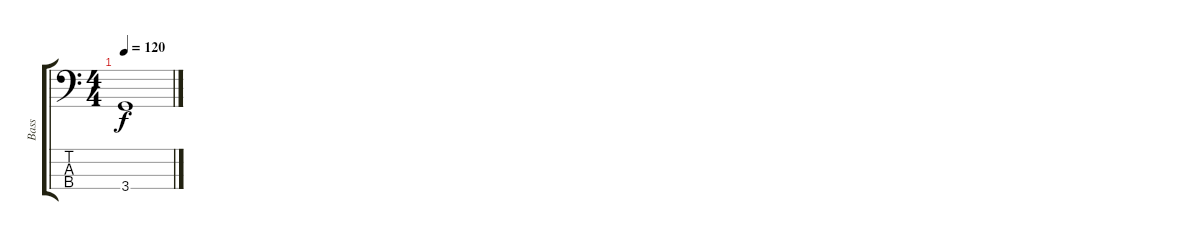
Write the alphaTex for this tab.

\track ("Bass" "Bass") {instrument fretlessbass}
\staff {score tabs}
\tuning (G2 D2 A1 E1) {hide}
\ts (4 4)
\tempo 120
\clef f4
\ks c
3.4{t}.1{dy f}
